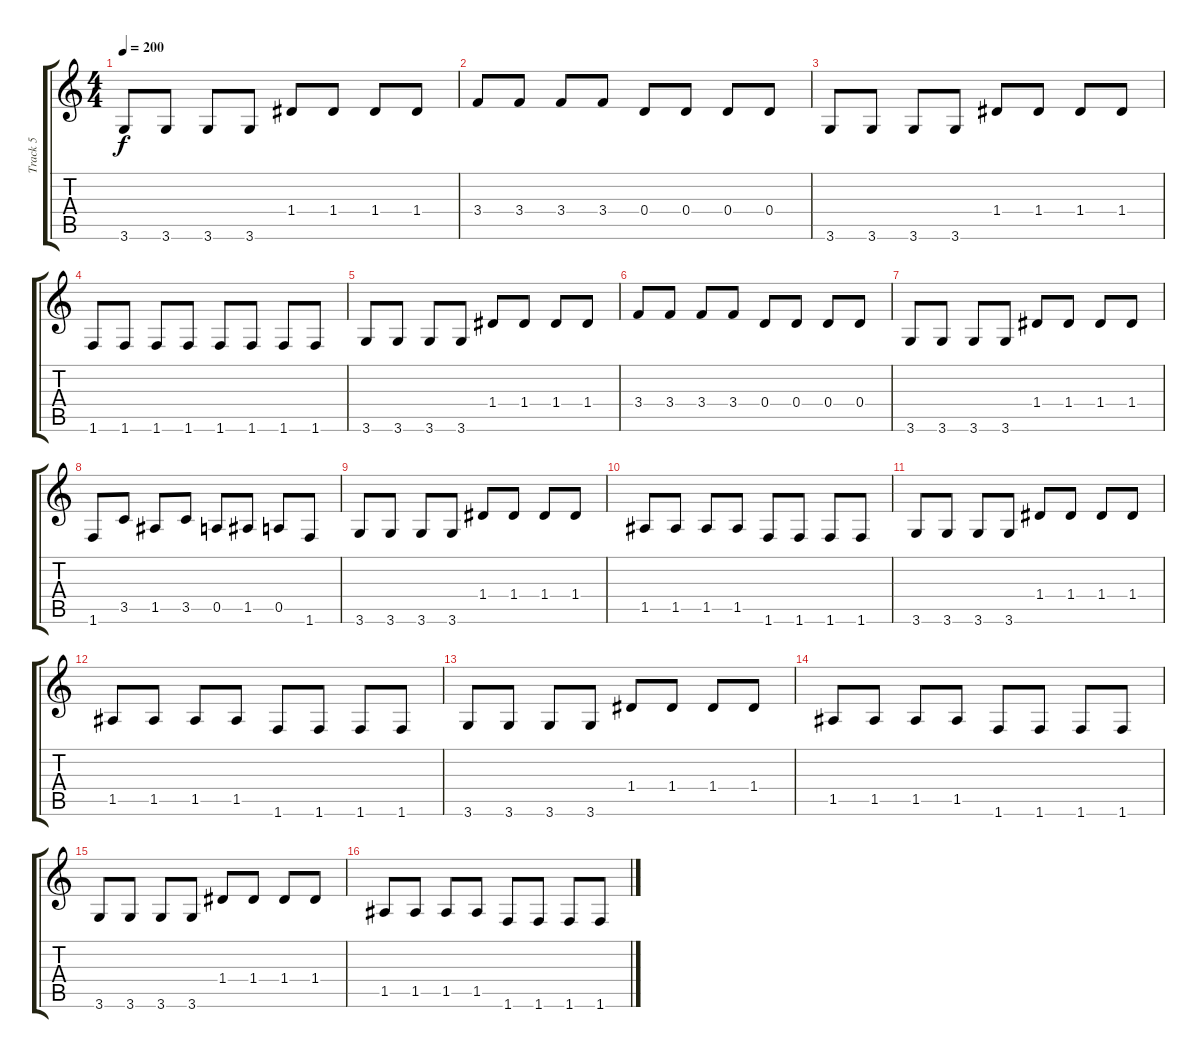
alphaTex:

\track ("Track 5" "Track 5") {instrument distortionguitar}
\staff {score tabs}
\tuning (E4 B3 G3 D3 A2 E2) {hide}
\ts (4 4)
\tempo 200
\clef g2
\ks c
3.6.8{dy f} 3.6.8 3.6.8 3.6.8 1.4.8 1.4.8 1.4.8 1.4.8 |
3.4.8 3.4.8 3.4.8 3.4.8 0.4.8 0.4.8 0.4.8 0.4.8 |
3.6.8 3.6.8 3.6.8 3.6.8 1.4.8 1.4.8 1.4.8 1.4.8 |
1.6.8 1.6.8 1.6.8 1.6.8 1.6.8 1.6.8 1.6.8 1.6.8 |
3.6.8 3.6.8 3.6.8 3.6.8 1.4.8 1.4.8 1.4.8 1.4.8 |
3.4.8 3.4.8 3.4.8 3.4.8 0.4.8 0.4.8 0.4.8 0.4.8 |
3.6.8 3.6.8 3.6.8 3.6.8 1.4.8 1.4.8 1.4.8 1.4.8 |
1.6.8 3.5.8 1.5.8 3.5.8 0.5.8 1.5.8 0.5.8 1.6.8 |
3.6.8 3.6.8 3.6.8 3.6.8 1.4.8 1.4.8 1.4.8 1.4.8 |
1.5.8 1.5.8 1.5.8 1.5.8 1.6.8 1.6.8 1.6.8 1.6.8 |
3.6.8 3.6.8 3.6.8 3.6.8 1.4.8 1.4.8 1.4.8 1.4.8 |
1.5.8 1.5.8 1.5.8 1.5.8 1.6.8 1.6.8 1.6.8 1.6.8 |
3.6.8 3.6.8 3.6.8 3.6.8 1.4.8 1.4.8 1.4.8 1.4.8 |
1.5.8 1.5.8 1.5.8 1.5.8 1.6.8 1.6.8 1.6.8 1.6.8 |
3.6.8 3.6.8 3.6.8 3.6.8 1.4.8 1.4.8 1.4.8 1.4.8 |
1.5.8 1.5.8 1.5.8 1.5.8 1.6.8 1.6.8 1.6.8 1.6.8
